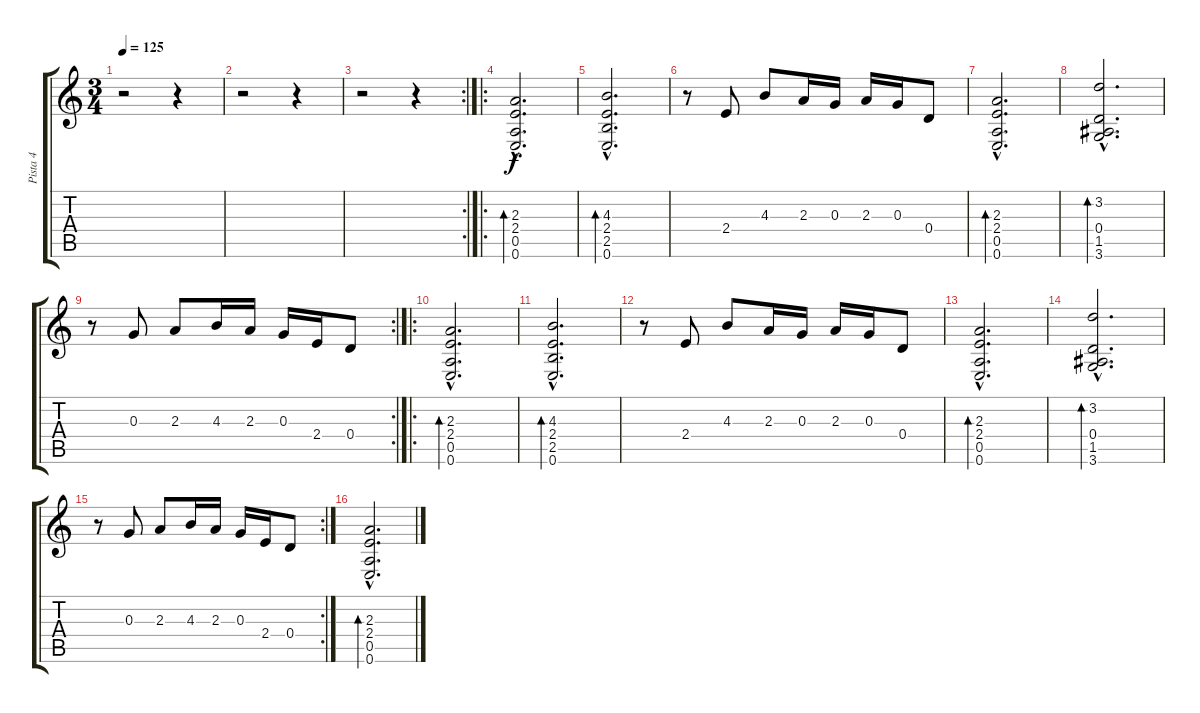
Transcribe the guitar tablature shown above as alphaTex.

\track ("Pista 4" "Pista 4") {instrument electricguitarjazz}
\staff {score tabs}
\tuning (E4 B3 G3 D3 A2 E2) {hide}
\ts (3 4)
\tempo 125
\clef g2
\ks c
r.2{dy f} r.4 |
r.2 r.4 |
\rc 2
r.2 r.4 |
\ro
(2.3{hac} 2.4{hac} 0.5{hac} 0.6{hac}).2{d bd 480} |
(4.3{hac} 2.4{hac} 2.5{hac} 0.6{hac}).2{d bd 480} |
r.8 2.4.8 4.3.8 2.3.16 0.3.16 2.3.16 0.3.16 0.4.8 |
(2.3{hac} 2.4{hac} 0.5{hac} 0.6{hac}).2{d bd 120} |
(3.2{hac} 0.4{hac} 1.5{hac} 3.6{hac}).2{d bd 120} |
\rc 2
r.8 0.3.8 2.3.8 4.3.16 2.3.16 0.3.16 2.4.16 0.4.8 |
\ro
(2.3{hac} 2.4{hac} 0.5{hac} 0.6{hac}).2{d bd 480} |
(4.3{hac} 2.4{hac} 2.5{hac} 0.6{hac}).2{d bd 480} |
r.8 2.4.8 4.3.8 2.3.16 0.3.16 2.3.16 0.3.16 0.4.8 |
(2.3{hac} 2.4{hac} 0.5{hac} 0.6{hac}).2{d bd 120} |
(3.2{hac} 0.4{hac} 1.5{hac} 3.6{hac}).2{d bd 120} |
\rc 2
r.8 0.3.8 2.3.8 4.3.16 2.3.16 0.3.16 2.4.16 0.4.8 |
(2.3{hac} 2.4{hac} 0.5{hac} 0.6{hac}).2{d bd 480}
